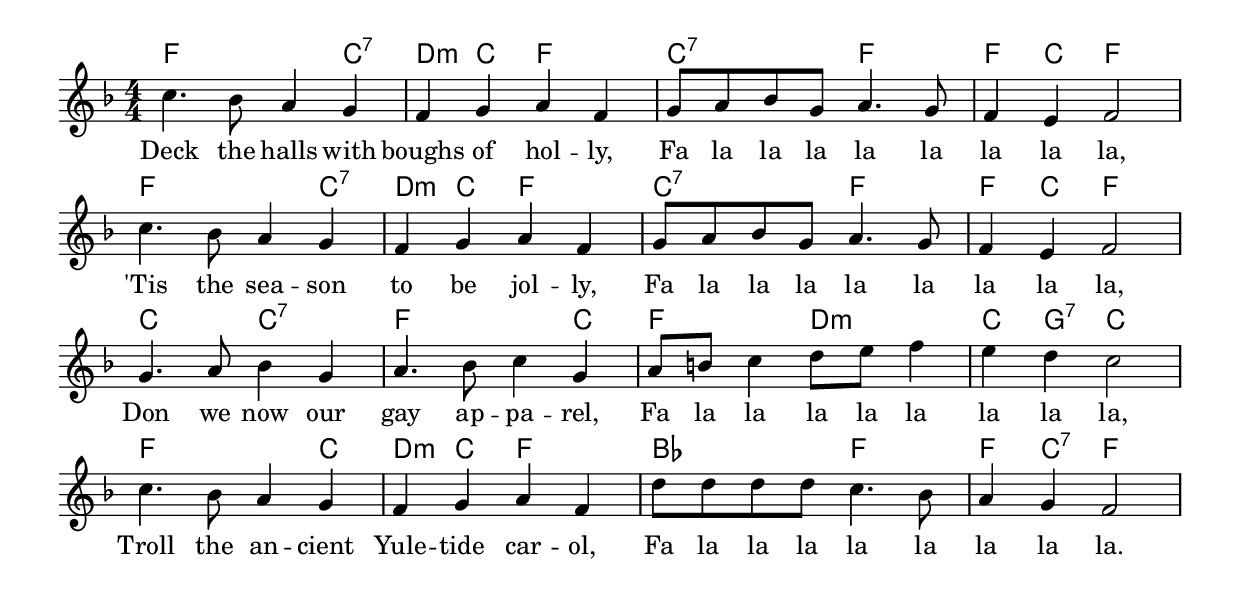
% lilypond --svg traditional-source.ly

\version "2.22.2"
\language "english"

\layout {
  indent = 0.0
  \context {
    \Score
    \override SpacingSpanner.base-shortest-duration = #(ly:make-moment 1/32)
    \omit BarNumber
  }
}

\header {
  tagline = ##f
}

<<
  \chords {
    f2. c4:7 | d4:m c4 f2 | c2:7 f2 | f4 c4 f2 |
    f2. c4:7 | d4:m c4 f2 | c2:7 f2 | f4 c4 f2 |
    c2 c2:7 | f2. c4 | f2 d2:m | c4 g4:7 c2 |
    f2. c4 | d4:m c4 f2 | bf2 f2 | f4 c4:7 f2 |
  }
  \fixed c' {
    \clef treble
    \key f \major
    \time 4/4 \numericTimeSignature
    c'4. bf8 a4 g4 | f4 g4 a4 f4 | g8 a8 bf8 g8 a4. g8 | f4 e4 f2 |
    c'4. bf8 a4 g4 | f4 g4 a4 f4 | g8 a8 bf8 g8 a4. g8 | f4 e4 f2 |
    g4. a8 bf4 g4 | a4. bf8 c'4 g4 | a8 b8 c'4 d'8 e'8 f'4 | e'4 d'4 c'2 |
    c'4. bf8 a4 g4 | f4 g4 a4 f4 | d'8 d'8 d'8 d'8 c'4. bf8 | a4 g4 f2 |

  }
  \addlyrics {
    Deck the halls with boughs of hol -- ly, Fa la la la la la la la la,
    'Tis the sea -- son to be jol -- ly, Fa la la la la la la la la,
    Don we now our gay ap -- pa -- rel, Fa la la la la la la la la,
    Troll the an -- cient Yule -- tide car -- ol, Fa la la la la la la la la.
  }
>>
